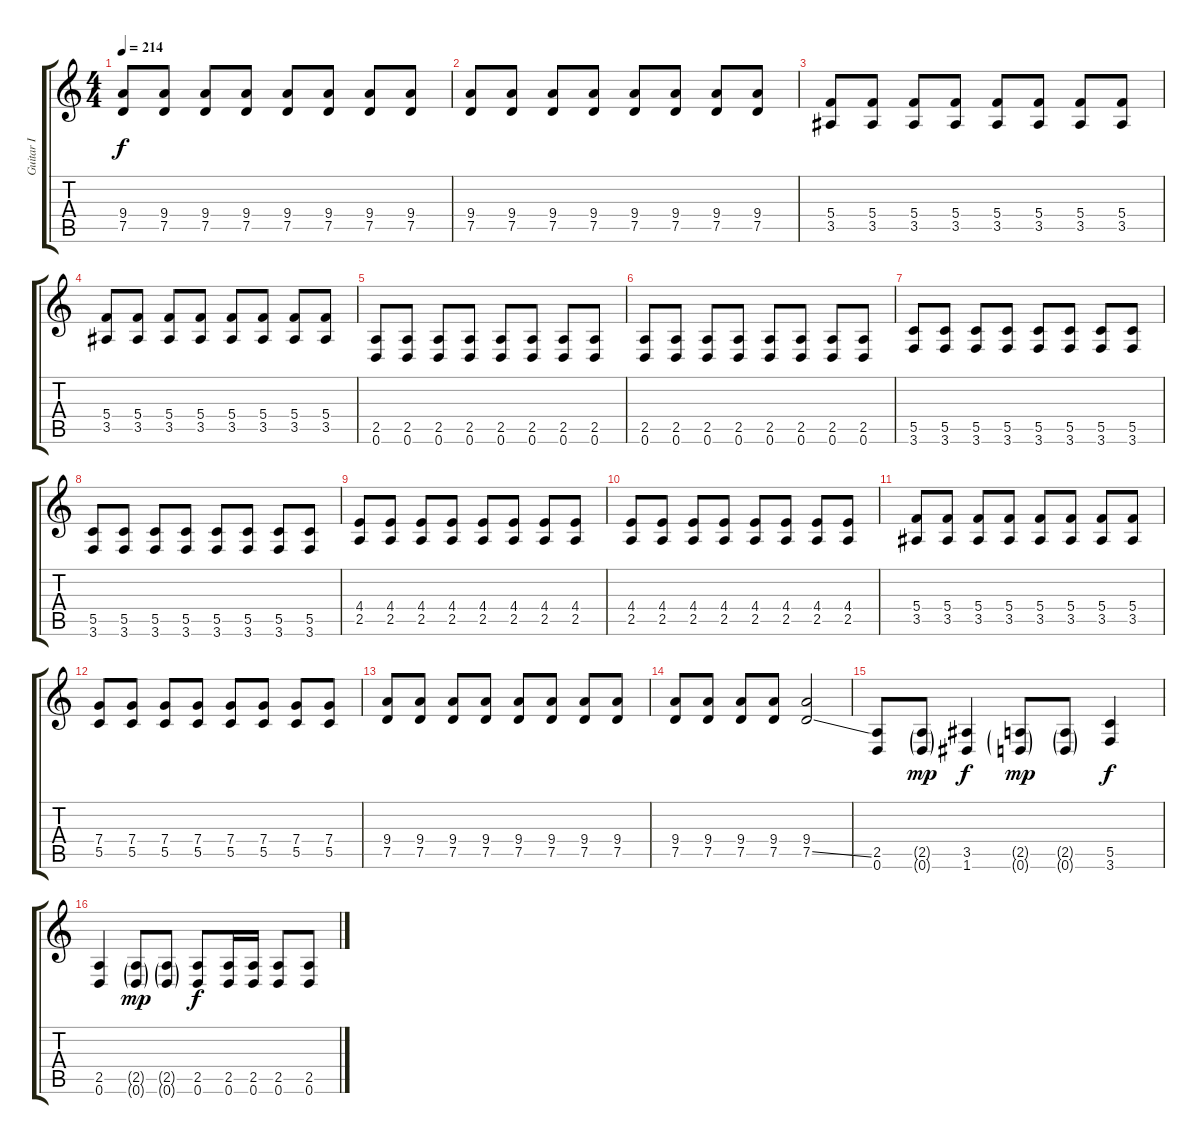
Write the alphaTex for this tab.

\track ("Guitar I" "Guitar I") {instrument distortionguitar}
\staff {score tabs}
\tuning (D4 A3 F3 C3 G2 D2) {hide}
\ts (4 4)
\tempo 214
\clef g2
\ks c
(9.4 7.5).8{dy f} (9.4 7.5).8 (9.4 7.5).8 (9.4 7.5).8 (9.4 7.5).8 (9.4 7.5).8 (9.4 7.5).8 (9.4 7.5).8 |
(9.4 7.5).8 (9.4 7.5).8 (9.4 7.5).8 (9.4 7.5).8 (9.4 7.5).8 (9.4 7.5).8 (9.4 7.5).8 (9.4 7.5).8 |
(5.4 3.5).8 (5.4 3.5).8 (5.4 3.5).8 (5.4 3.5).8 (5.4 3.5).8 (5.4 3.5).8 (5.4 3.5).8 (5.4 3.5).8 |
(5.4 3.5).8 (5.4 3.5).8 (5.4 3.5).8 (5.4 3.5).8 (5.4 3.5).8 (5.4 3.5).8 (5.4 3.5).8 (5.4 3.5).8 |
(2.5 0.6).8 (2.5 0.6).8 (2.5 0.6).8 (2.5 0.6).8 (2.5 0.6).8 (2.5 0.6).8 (2.5 0.6).8 (2.5 0.6).8 |
(2.5 0.6).8 (2.5 0.6).8 (2.5 0.6).8 (2.5 0.6).8 (2.5 0.6).8 (2.5 0.6).8 (2.5 0.6).8 (2.5 0.6).8 |
(5.5 3.6).8 (5.5 3.6).8 (5.5 3.6).8 (5.5 3.6).8 (5.5 3.6).8 (5.5 3.6).8 (5.5 3.6).8 (5.5 3.6).8 |
(5.5 3.6).8 (5.5 3.6).8 (5.5 3.6).8 (5.5 3.6).8 (5.5 3.6).8 (5.5 3.6).8 (5.5 3.6).8 (5.5 3.6).8 |
(4.4 2.5).8 (4.4 2.5).8 (4.4 2.5).8 (4.4 2.5).8 (4.4 2.5).8 (4.4 2.5).8 (4.4 2.5).8 (4.4 2.5).8 |
(4.4 2.5).8 (4.4 2.5).8 (4.4 2.5).8 (4.4 2.5).8 (4.4 2.5).8 (4.4 2.5).8 (4.4 2.5).8 (4.4 2.5).8 |
(5.4 3.5).8 (5.4 3.5).8 (5.4 3.5).8 (5.4 3.5).8 (5.4 3.5).8 (5.4 3.5).8 (5.4 3.5).8 (5.4 3.5).8 |
(7.4 5.5).8 (7.4 5.5).8 (7.4 5.5).8 (7.4 5.5).8 (7.4 5.5).8 (7.4 5.5).8 (7.4 5.5).8 (7.4 5.5).8 |
(9.4 7.5).8 (9.4 7.5).8 (9.4 7.5).8 (9.4 7.5).8 (9.4 7.5).8 (9.4 7.5).8 (9.4 7.5).8 (9.4 7.5).8 |
(9.4 7.5).8 (9.4 7.5).8 (9.4 7.5).8 (9.4 7.5).8 (9.4 7.5{ss}).2 |
(2.5 0.6).8 (2.5{g} 0.6{g}).8{dy mp} (3.5 1.6).4{dy f} (2.5{g} 0.6{g}).8{dy mp} (2.5{g} 0.6{g}).8 (5.5 3.6).4{dy f} |
(2.5 0.6).4 (2.5{g} 0.6{g}).8{dy mp} (2.5{g} 0.6{g}).8 (2.5 0.6).8{dy f} (2.5 0.6).16 (2.5 0.6).16 (2.5 0.6).8 (2.5 0.6).8
